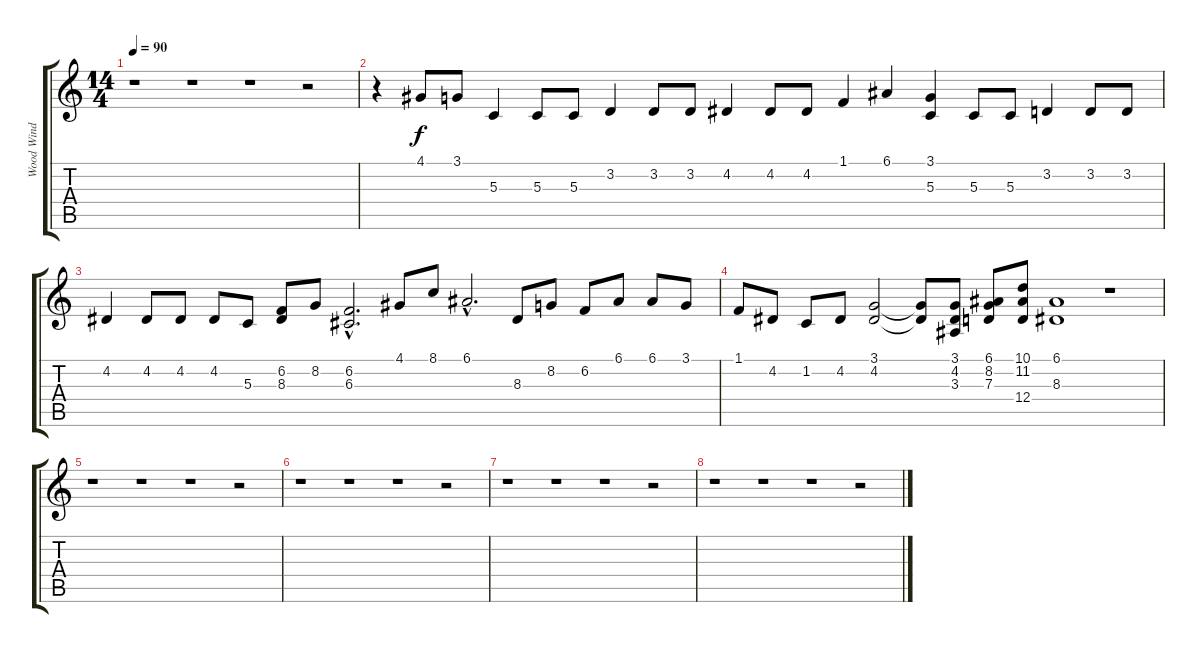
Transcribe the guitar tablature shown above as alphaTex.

\track ("Wood Wind (Brian May)" "Wood Wind ") {instrument recorder}
\staff {score tabs}
\tuning (E4 B3 G3 D3 A2 E2) {hide}
\ts (14 4)
\tempo 90
\clef g2
\ks c
r.1{dy f} r.1 r.1 r.2 |
r.4 4.1.8 3.1.8 5.3.4 5.3.8 5.3.8 3.2.4 3.2.8 3.2.8 4.2.4 4.2.8 4.2.8 1.1.4 6.1.4 (3.1 5.3).4 5.3.8 5.3.8 3.2.4 3.2.8 3.2.8 |
4.2.4 4.2.8 4.2.8 4.2.8 5.3.8 (6.2 8.3).8 8.2.8 (6.2{hac} 6.3{hac}).2{d} 4.1.8 8.1.8 6.1{hac}.2{d} 8.3.8 8.2.8 6.2.8 6.1.8 6.1.8 3.1.8 |
1.1.8 4.2.8 1.2.8 4.2.8 (3.1 4.2).2 (3.1{t} 4.2{t}).8 (3.1 4.2 3.3).8 (6.1 8.2 7.3).8 (10.1 11.2 12.4).8 (6.1 8.3).1 r.1 |
r.1 r.1 r.1 r.2 |
r.1 r.1 r.1 r.2 |
r.1 r.1 r.1 r.2 |
r.1 r.1 r.1 r.2
